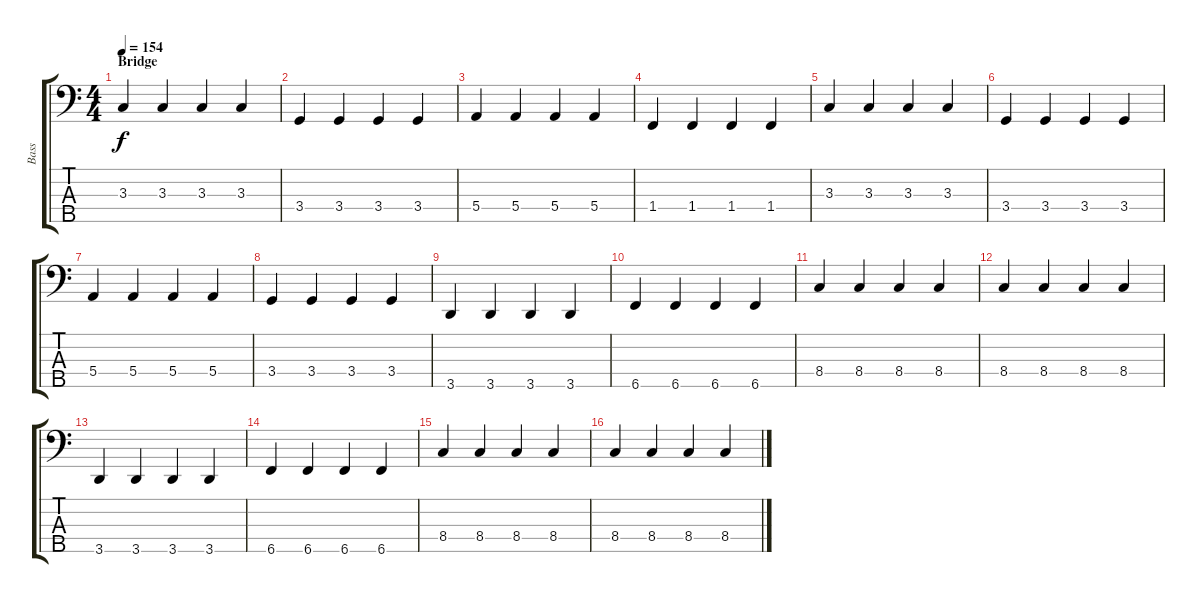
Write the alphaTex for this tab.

\track ("Bass" "Bass") {instrument electricbassfinger}
\staff {score tabs}
\tuning (G2 D2 A1 E1 B0) {hide}
\ts (4 4)
\section ("" "Bridge")
\tempo 154
\clef f4
\ks c
3.3.4{dy f} 3.3.4 3.3.4 3.3.4 |
3.4.4 3.4.4 3.4.4 3.4.4 |
5.4.4 5.4.4 5.4.4 5.4.4 |
1.4.4 1.4.4 1.4.4 1.4.4 |
3.3.4 3.3.4 3.3.4 3.3.4 |
3.4.4 3.4.4 3.4.4 3.4.4 |
5.4.4 5.4.4 5.4.4 5.4.4 |
3.4.4 3.4.4 3.4.4 3.4.4 |
3.5.4 3.5.4 3.5.4 3.5.4 |
6.5.4 6.5.4 6.5.4 6.5.4 |
8.4.4 8.4.4 8.4.4 8.4.4 |
8.4.4 8.4.4 8.4.4 8.4.4 |
3.5.4 3.5.4 3.5.4 3.5.4 |
6.5.4 6.5.4 6.5.4 6.5.4 |
8.4.4 8.4.4 8.4.4 8.4.4 |
8.4.4 8.4.4 8.4.4 8.4.4
